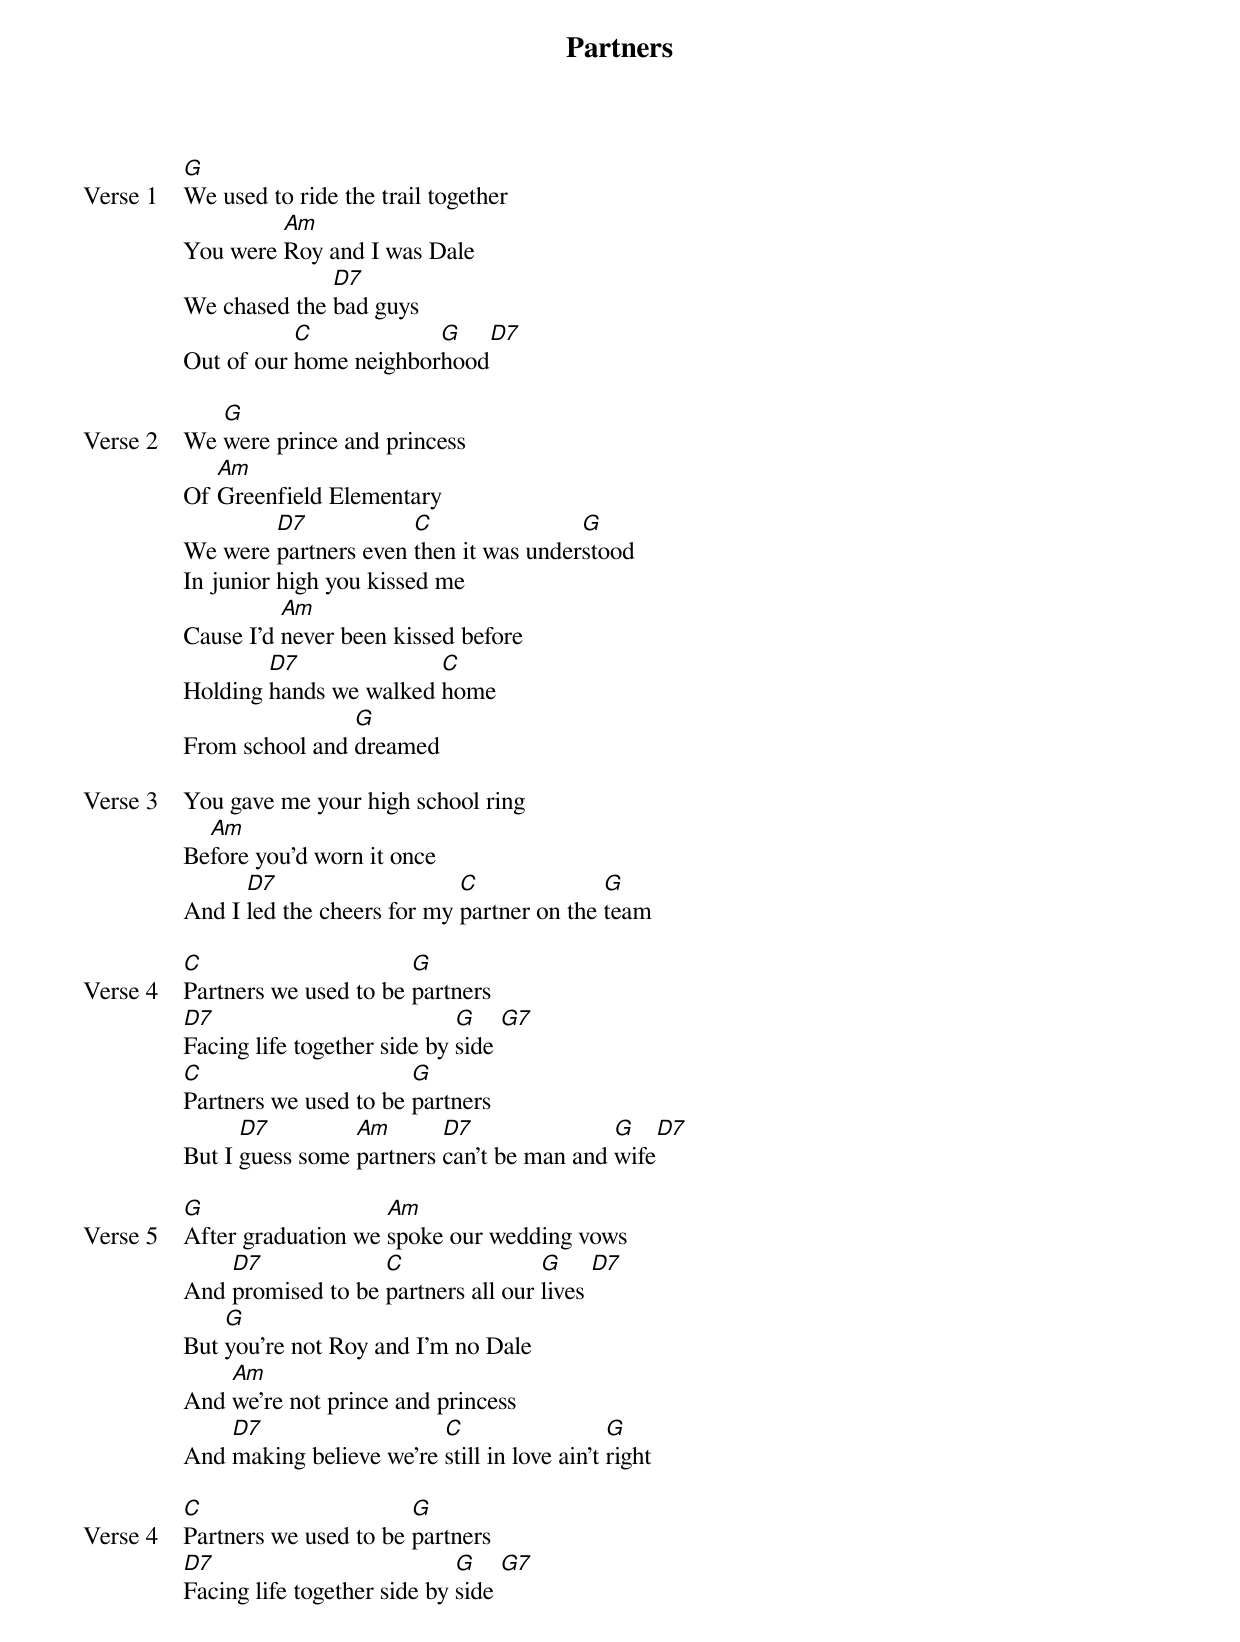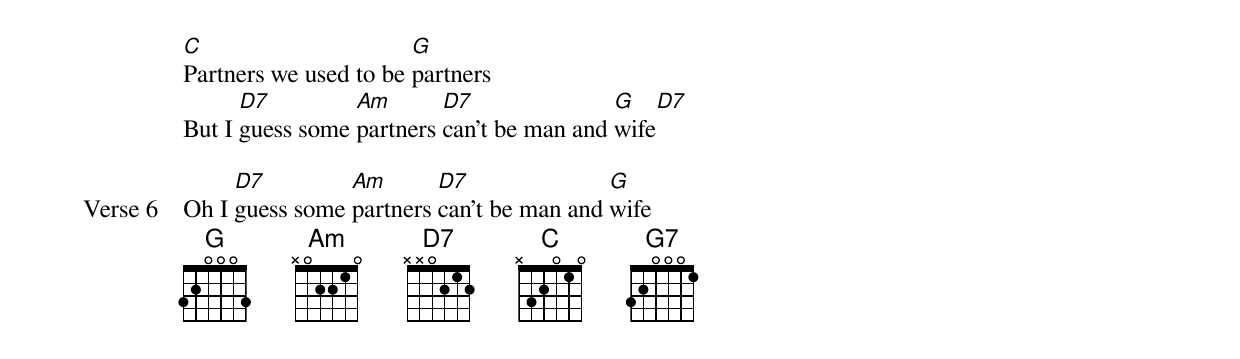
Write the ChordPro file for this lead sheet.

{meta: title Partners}
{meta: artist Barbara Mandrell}
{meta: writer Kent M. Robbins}

{start_of_verse: Verse 1}
[G]We used to ride the trail together
You were [Am]Roy and I was Dale
We chased the [D7]bad guys
Out of our [C]home neighbor[G]hood[D7]
{end_of_verse}

{start_of_verse: Verse 2}
We [G]were prince and princess
Of [Am]Greenfield Elementary
We were [D7]partners even [C]then it was under[G]stood
In junior high you kissed me
Cause I'd [Am]never been kissed before
Holding [D7]hands we walked [C]home
From school and [G]dreamed
{end_of_verse}

{start_of_verse: Verse 3}
You gave me your high school ring
Be[Am]fore you’d worn it once
And I [D7]led the cheers for my [C]partner on the [G]team
{end_of_verse}

{start_of_verse: Verse 4}
[C]Partners we used to be [G]partners
[D7]Facing life together side by [G]side [G7]
[C]Partners we used to be [G]partners
But I [D7]guess some [Am]partners [D7]can't be man and [G]wife[D7]
{end_of_verse}

{start_of_verse: Verse 5}
[G]After graduation we [Am]spoke our wedding vows
And [D7]promised to be [C]partners all our [G]lives [D7]
But [G]you're not Roy and I'm no Dale
And [Am]we're not prince and princess
And [D7]making believe we're [C]still in love ain't [G]right
{end_of_verse}

{start_of_verse: Verse 4}
[C]Partners we used to be [G]partners
[D7]Facing life together side by [G]side [G7]
[C]Partners we used to be [G]partners
But I [D7]guess some [Am]partners [D7]can't be man and [G]wife[D7]
{end_of_verse}

{start_of_verse: Verse 6}
Oh I [D7]guess some [Am]partners [D7]can't be man and [G]wife
{end_of_verse}
